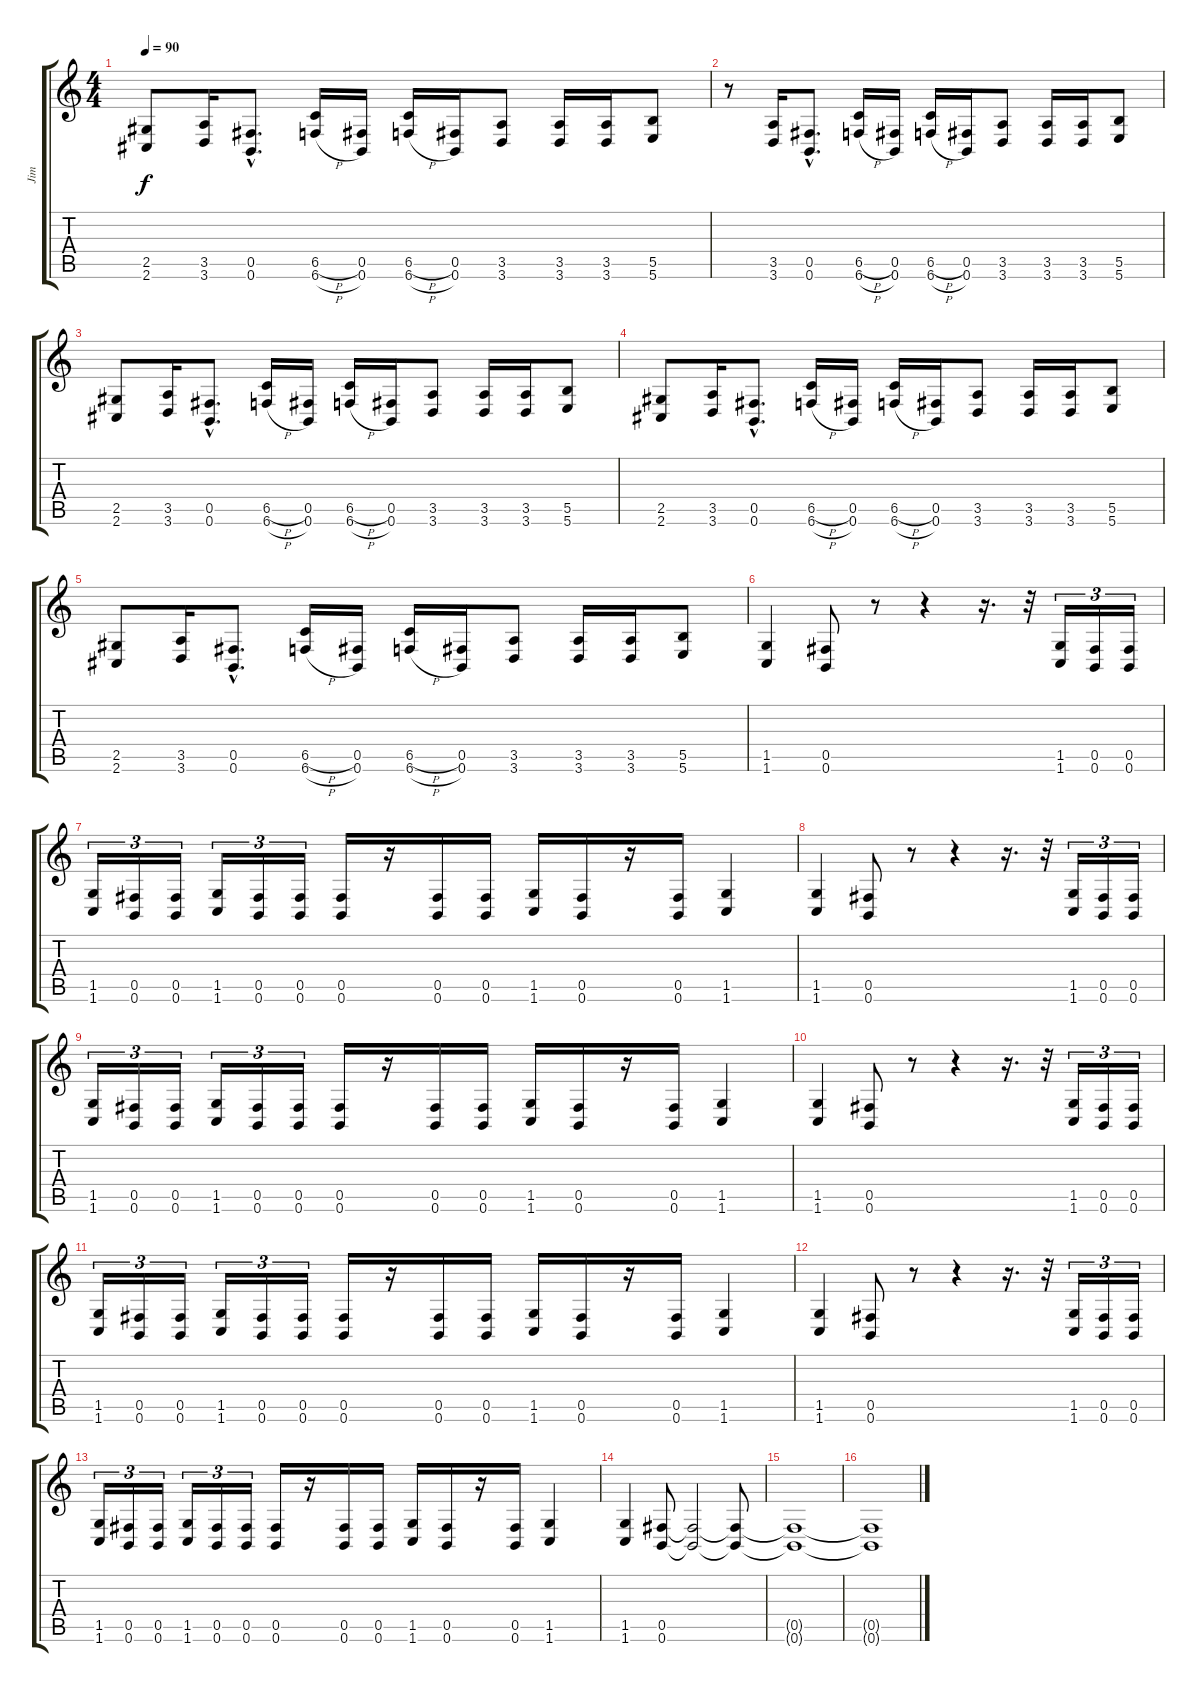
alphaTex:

\track ("Jim" "Jim") {instrument distortionguitar}
\staff {score tabs}
\tuning (Db4 Ab3 E3 B2 Gb2 B1) {hide}
\ts (4 4)
\tempo 90
\clef g2
\ks c
(2.5 2.6).8{dy f} (3.5 3.6).16 (0.5{hac} 0.6{hac}).8{d} (6.5{h} 6.6{h}).16 (0.5 0.6).16 (6.5{h} 6.6{h}).16 (0.5 0.6).16 (3.5 3.6).8 (3.5 3.6).16 (3.5 3.6).16 (5.5 5.6).8 |
r.8 (3.5 3.6).16 (0.5{hac} 0.6{hac}).8{d} (6.5{h} 6.6{h}).16 (0.5 0.6).16 (6.5{h} 6.6{h}).16 (0.5 0.6).16 (3.5 3.6).8 (3.5 3.6).16 (3.5 3.6).16 (5.5 5.6).8 |
(2.5 2.6).8 (3.5 3.6).16 (0.5{hac} 0.6{hac}).8{d} (6.5{h} 6.6{h}).16 (0.5 0.6).16 (6.5{h} 6.6{h}).16 (0.5 0.6).16 (3.5 3.6).8 (3.5 3.6).16 (3.5 3.6).16 (5.5 5.6).8 |
(2.5 2.6).8 (3.5 3.6).16 (0.5{hac} 0.6{hac}).8{d} (6.5{h} 6.6{h}).16 (0.5 0.6).16 (6.5{h} 6.6{h}).16 (0.5 0.6).16 (3.5 3.6).8 (3.5 3.6).16 (3.5 3.6).16 (5.5 5.6).8 |
(2.5 2.6).8 (3.5 3.6).16 (0.5{hac} 0.6{hac}).8{d} (6.5{h} 6.6{h}).16 (0.5 0.6).16 (6.5{h} 6.6{h}).16 (0.5 0.6).16 (3.5 3.6).8 (3.5 3.6).16 (3.5 3.6).16 (5.5 5.6).8 |
(1.5 1.6).4 (0.5 0.6).8 r.8 r.4 r.16{d} r.32 (1.5 1.6).16{tu (3 2)} (0.5 0.6).16{tu (3 2)} (0.5 0.6).16{tu (3 2)} |
(1.5 1.6).16{tu (3 2)} (0.5 0.6).16{tu (3 2)} (0.5 0.6).16{tu (3 2)} (1.5 1.6).16{tu (3 2)} (0.5 0.6).16{tu (3 2)} (0.5 0.6).16{tu (3 2)} (0.5 0.6).16 r.16 (0.5 0.6).16 (0.5 0.6).16 (1.5 1.6).16 (0.5 0.6).16 r.16 (0.5 0.6).16 (1.5 1.6).4 |
(1.5 1.6).4 (0.5 0.6).8 r.8 r.4 r.16{d} r.32 (1.5 1.6).16{tu (3 2)} (0.5 0.6).16{tu (3 2)} (0.5 0.6).16{tu (3 2)} |
(1.5 1.6).16{tu (3 2)} (0.5 0.6).16{tu (3 2)} (0.5 0.6).16{tu (3 2)} (1.5 1.6).16{tu (3 2)} (0.5 0.6).16{tu (3 2)} (0.5 0.6).16{tu (3 2)} (0.5 0.6).16 r.16 (0.5 0.6).16 (0.5 0.6).16 (1.5 1.6).16 (0.5 0.6).16 r.16 (0.5 0.6).16 (1.5 1.6).4 |
(1.5 1.6).4 (0.5 0.6).8 r.8 r.4 r.16{d} r.32 (1.5 1.6).16{tu (3 2)} (0.5 0.6).16{tu (3 2)} (0.5 0.6).16{tu (3 2)} |
(1.5 1.6).16{tu (3 2)} (0.5 0.6).16{tu (3 2)} (0.5 0.6).16{tu (3 2)} (1.5 1.6).16{tu (3 2)} (0.5 0.6).16{tu (3 2)} (0.5 0.6).16{tu (3 2)} (0.5 0.6).16 r.16 (0.5 0.6).16 (0.5 0.6).16 (1.5 1.6).16 (0.5 0.6).16 r.16 (0.5 0.6).16 (1.5 1.6).4 |
(1.5 1.6).4 (0.5 0.6).8 r.8 r.4 r.16{d} r.32 (1.5 1.6).16{tu (3 2)} (0.5 0.6).16{tu (3 2)} (0.5 0.6).16{tu (3 2)} |
(1.5 1.6).16{tu (3 2)} (0.5 0.6).16{tu (3 2)} (0.5 0.6).16{tu (3 2)} (1.5 1.6).16{tu (3 2)} (0.5 0.6).16{tu (3 2)} (0.5 0.6).16{tu (3 2)} (0.5 0.6).16 r.16 (0.5 0.6).16 (0.5 0.6).16 (1.5 1.6).16 (0.5 0.6).16 r.16 (0.5 0.6).16 (1.5 1.6).4 |
(1.5 1.6).4 (0.5 0.6).8 (0.5{t} 0.6{t}).2 (0.5{t} 0.6{t}).8 |
(0.5{t} 0.6{t}).1 |
(0.5{t} 0.6{t}).1
